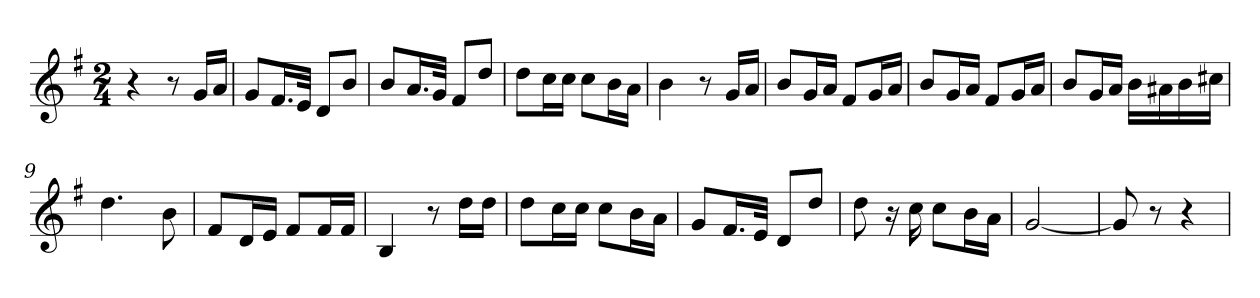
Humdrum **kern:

**kern
*part1
*staff1
*clefG2
*k[f#]
*M2/4
=1
4r
8r
16g/LL
16a/JJ
=2
8g/L
16.f#/L
32e/JJk
8d/L
8b/J
=3
8b/L
16.a/L
32g/JJk
8f#/L
8dd/J
=4
8dd\L
16cc\L
16cc\JJ
8cc\L
16b\L
16a\JJ
=5
4b\
8r
16g/LL
16a/JJ
=6
8b/L
16g/L
16a/JJ
8f#/L
16g/L
16a/JJ
=7
8b/L
16g/L
16a/JJ
8f#/L
16g/L
16a/JJ
=8
8b/L
16g/L
16a/JJ
16b\LL
16a#X\
16b\
16cc#X\JJ
!!LO:LB:g=z
=9
4.dd\
8b\
=10
8f#/L
16d/L
16e/JJ
8f#/L
16f#/L
16f#/JJ
=11
4B/
8r
16dd\LL
16dd\JJ
=12
8dd\L
16cc\L
16cc\JJ
8cc\L
16b\L
16a\JJ
=13
8g/L
16.f#/L
32e/JJk
8d/L
8dd/J
=14
8dd\
16r
16cc\
8cc\L
16b\L
16a\JJ
=15
[2g/
=16
8g/]
8r
4r
=
*-
